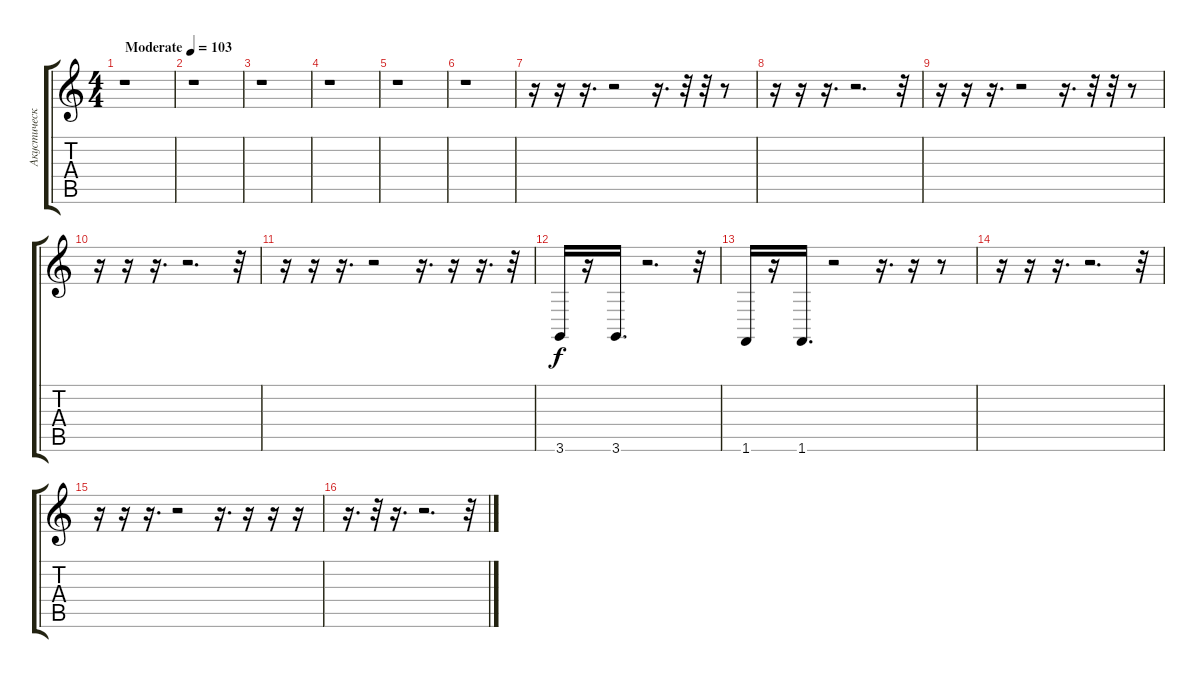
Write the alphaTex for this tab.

\track ("Акустический Гранд Роял" "Акустическ") {instrument acousticgrandpiano}
\staff {score tabs}
\tuning (E4 B3 G3 D3 A2 E2) {hide}
\ts (4 4)
\tempo (103 "Moderate")
\clef g2
\ks c
r.1{dy f instrument acousticgrandpiano} |
r.1 |
r.1 |
r.1 |
r.1 |
r.1 |
r.16{instrument synthbass1} r.16 r.16{d} r.2 r.16{d} r.32 r.32 r.8 |
r.16 r.16 r.16{d} r.2{d} r.32 |
r.16 r.16 r.16{d} r.2 r.16{d} r.32 r.32 r.8 |
r.16 r.16 r.16{d} r.2{d} r.32 |
r.16 r.16 r.16{d} r.2 r.16{d} r.16 r.16{d} r.32 |
3.6.16 r.16 3.6.16{d} r.2{d} r.32 |
1.6.16 r.16 1.6.16{d} r.2 r.16{d} r.16 r.8 |
r.16 r.16 r.16{d} r.2{d} r.32 |
r.16 r.16 r.16{d} r.2 r.16{d} r.16 r.16 r.16 |
r.16{d} r.32 r.16{d} r.2{d} r.32
